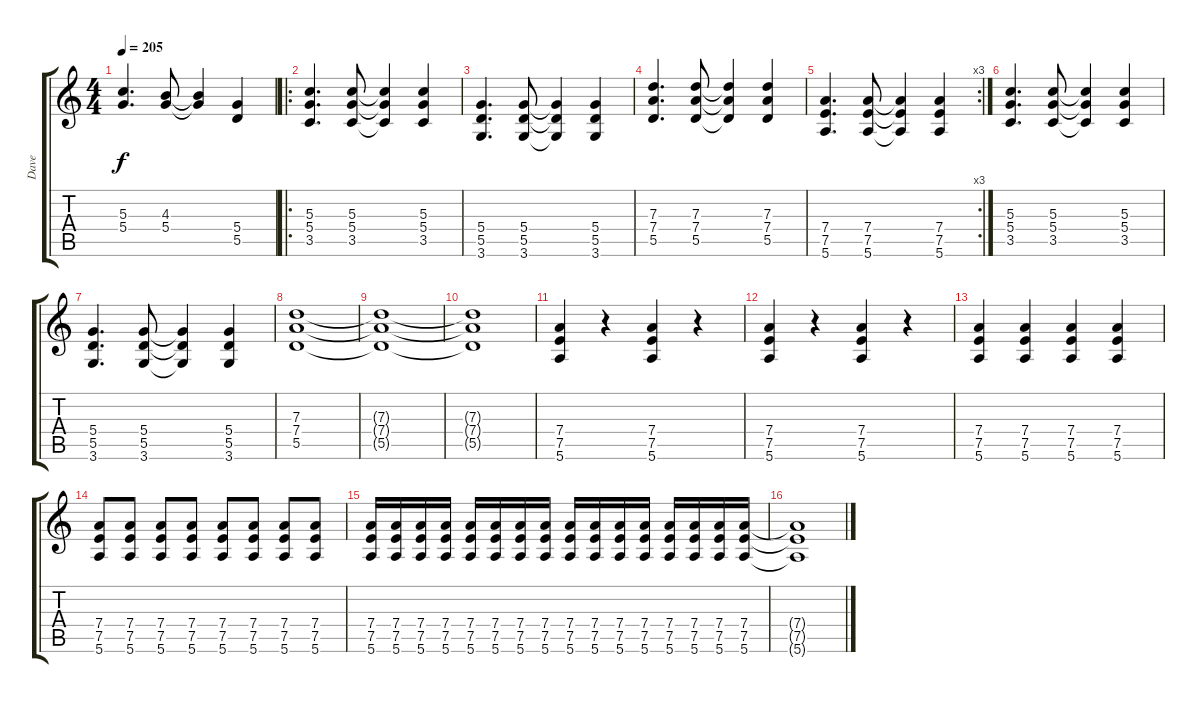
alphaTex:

\track ("Dave" "Dave") {instrument distortionguitar}
\staff {score tabs}
\tuning (E4 B3 G3 D3 A2 E2) {hide}
\ts (4 4)
\tempo 205
\clef g2
\ks c
(5.3 5.4).4{d dy f} (4.3 5.4).8 (4.3{t} 5.4{t}).4 (5.4 5.5).4 |
\ro
(5.3 5.4 3.5).4{d} (5.3 5.4 3.5).8 (5.3{t} 5.4{t} 3.5{t}).4 (5.3 5.4 3.5).4 |
(5.4 5.5 3.6).4{d} (5.4 5.5 3.6).8 (5.4{t} 5.5{t} 3.6{t}).4 (5.4 5.5 3.6).4 |
(7.3 7.4 5.5).4{d} (7.3 7.4 5.5).8 (7.3{t} 7.4{t} 5.5{t}).4 (7.3 7.4 5.5).4 |
\rc 3
(7.4 7.5 5.6).4{d} (7.4 7.5 5.6).8 (7.4{t} 7.5{t} 5.6{t}).4 (7.4 7.5 5.6).4 |
(5.3 5.4 3.5).4{d} (5.3 5.4 3.5).8 (5.3{t} 5.4{t} 3.5{t}).4 (5.3 5.4 3.5).4 |
(5.4 5.5 3.6).4{d} (5.4 5.5 3.6).8 (5.4{t} 5.5{t} 3.6{t}).4 (5.4 5.5 3.6).4 |
(7.3 7.4 5.5).1 |
(7.3{t} 7.4{t} 5.5{t}).1 |
(7.3{t} 7.4{t} 5.5{t}).1 |
(7.4 7.5 5.6).4 r.4 (7.4 7.5 5.6).4 r.4 |
(7.4 7.5 5.6).4 r.4 (7.4 7.5 5.6).4 r.4 |
(7.4 7.5 5.6).4 (7.4 7.5 5.6).4 (7.4 7.5 5.6).4 (7.4 7.5 5.6).4 |
(7.4 7.5 5.6).8 (7.4 7.5 5.6).8 (7.4 7.5 5.6).8 (7.4 7.5 5.6).8 (7.4 7.5 5.6).8 (7.4 7.5 5.6).8 (7.4 7.5 5.6).8 (7.4 7.5 5.6).8 |
(7.4 7.5 5.6).16 (7.4 7.5 5.6).16 (7.4 7.5 5.6).16 (7.4 7.5 5.6).16 (7.4 7.5 5.6).16 (7.4 7.5 5.6).16 (7.4 7.5 5.6).16 (7.4 7.5 5.6).16 (7.4 7.5 5.6).16 (7.4 7.5 5.6).16 (7.4 7.5 5.6).16 (7.4 7.5 5.6).16 (7.4 7.5 5.6).16 (7.4 7.5 5.6).16 (7.4 7.5 5.6).16 (7.4 7.5 5.6).16 |
(7.4{t} 7.5{t} 5.6{t}).1
